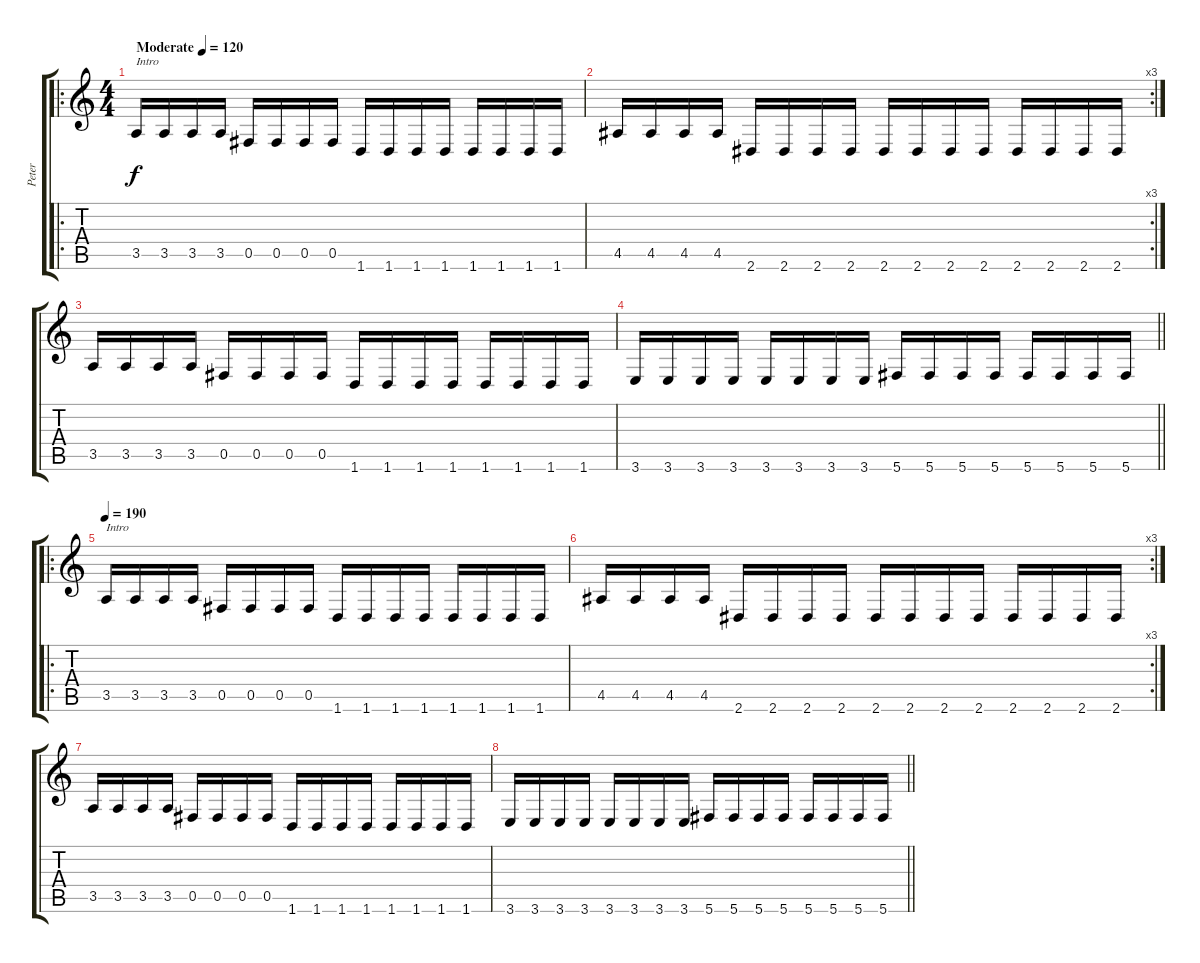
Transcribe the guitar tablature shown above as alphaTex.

\track ("Peter " "Peter ") {instrument distortionguitar}
\staff {score tabs}
\tuning (Db4 Ab3 E3 B2 Gb2 Db2) {hide}
\ro
\ts (4 4)
\tempo (120 "Moderate")
\tempo 190
\tempo (120 "Moderate")
\clef g2
\ks c
3.5.16{txt "Intro" dy f instrument distortionguitar} 3.5.16 3.5.16 3.5.16 0.5.16 0.5.16 0.5.16 0.5.16 1.6.16 1.6.16 1.6.16 1.6.16 1.6.16 1.6.16 1.6.16 1.6.16 |
\rc 3
4.5.16 4.5.16 4.5.16 4.5.16 2.6.16 2.6.16 2.6.16 2.6.16 2.6.16 2.6.16 2.6.16 2.6.16 2.6.16 2.6.16 2.6.16 2.6.16 |
3.5.16 3.5.16 3.5.16 3.5.16 0.5.16 0.5.16 0.5.16 0.5.16 1.6.16 1.6.16 1.6.16 1.6.16 1.6.16 1.6.16 1.6.16 1.6.16 |
\barLineRight lightlight
3.6.16 3.6.16 3.6.16 3.6.16 3.6.16 3.6.16 3.6.16 3.6.16 5.6.16 5.6.16 5.6.16 5.6.16 5.6.16 5.6.16 5.6.16 5.6.16 |
\ro
\tempo 190
3.5.16{txt "Intro"} 3.5.16 3.5.16 3.5.16 0.5.16 0.5.16 0.5.16 0.5.16 1.6.16 1.6.16 1.6.16 1.6.16 1.6.16 1.6.16 1.6.16 1.6.16 |
\rc 3
4.5.16 4.5.16 4.5.16 4.5.16 2.6.16 2.6.16 2.6.16 2.6.16 2.6.16 2.6.16 2.6.16 2.6.16 2.6.16 2.6.16 2.6.16 2.6.16 |
3.5.16 3.5.16 3.5.16 3.5.16 0.5.16 0.5.16 0.5.16 0.5.16 1.6.16 1.6.16 1.6.16 1.6.16 1.6.16 1.6.16 1.6.16 1.6.16 |
\barLineRight lightlight
3.6.16 3.6.16 3.6.16 3.6.16 3.6.16 3.6.16 3.6.16 3.6.16 5.6.16 5.6.16 5.6.16 5.6.16 5.6.16 5.6.16 5.6.16 5.6.16
